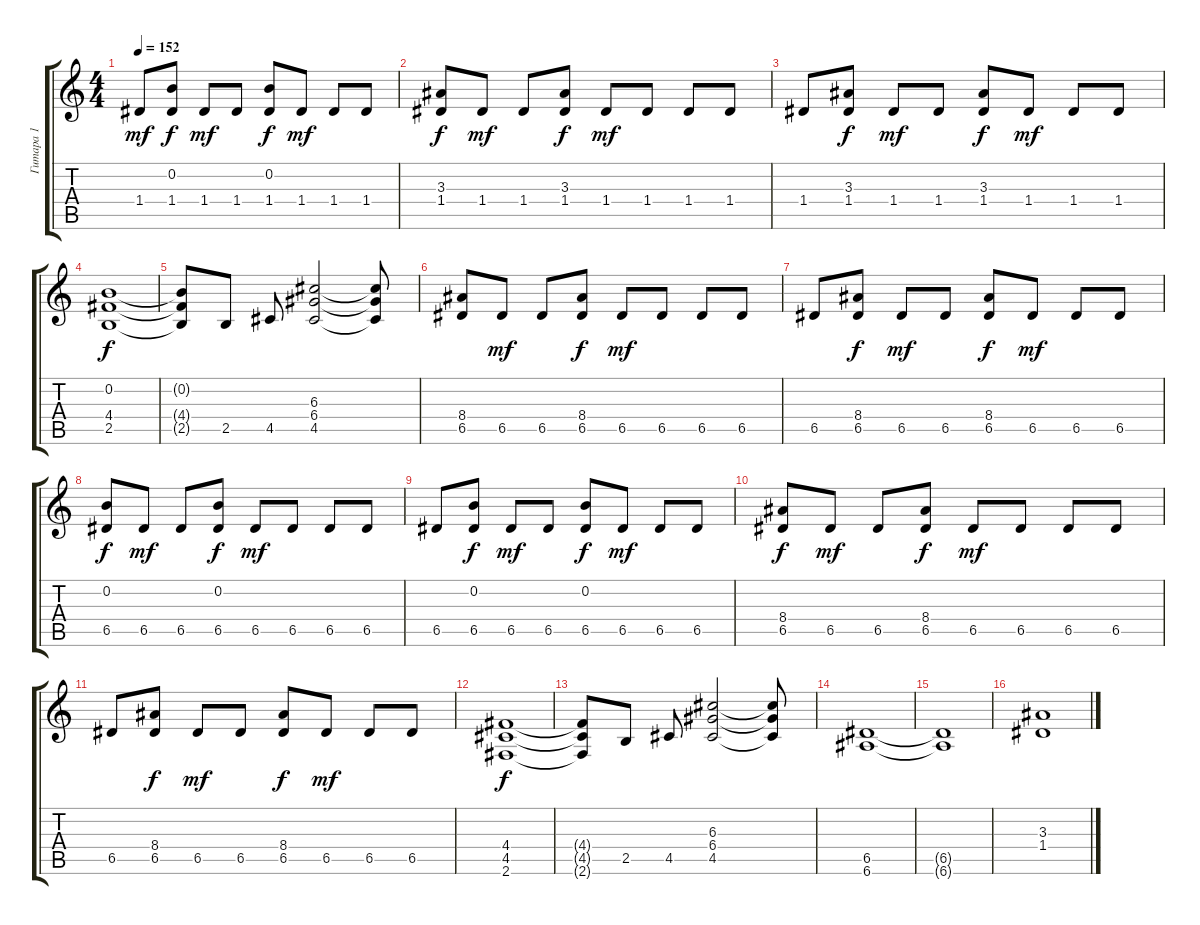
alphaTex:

\track ("Гитара 1" "Гитара 1") {instrument distortionguitar}
\staff {score tabs}
\tuning (E4 B3 G3 D3 A2 E2) {hide}
\ts (4 4)
\tempo 152
\clef g2
\ks c
1.4.8{dy mf} (0.2 1.4).8{dy f} 1.4.8{dy mf} 1.4.8 (0.2 1.4).8{dy f} 1.4.8{dy mf} 1.4.8 1.4.8 |
(3.3 1.4).8{dy f} 1.4.8{dy mf} 1.4.8 (3.3 1.4).8{dy f} 1.4.8{dy mf} 1.4.8 1.4.8 1.4.8 |
1.4.8 (3.3 1.4).8{dy f} 1.4.8{dy mf} 1.4.8 (3.3 1.4).8{dy f} 1.4.8{dy mf} 1.4.8 1.4.8 |
(0.2 4.4 2.5).1{dy f} |
(0.2{t} 4.4{t} 2.5{t}).8 2.5.8 4.5.8 (6.3 6.4 4.5).2 (6.3{t} 6.4{t} 4.5{t}).8 |
(8.4 6.5).8 6.5.8{dy mf} 6.5.8 (8.4 6.5).8{dy f} 6.5.8{dy mf} 6.5.8 6.5.8 6.5.8 |
6.5.8 (8.4 6.5).8{dy f} 6.5.8{dy mf} 6.5.8 (8.4 6.5).8{dy f} 6.5.8{dy mf} 6.5.8 6.5.8 |
(0.2 6.5).8{dy f} 6.5.8{dy mf} 6.5.8 (0.2 6.5).8{dy f} 6.5.8{dy mf} 6.5.8 6.5.8 6.5.8 |
6.5.8 (0.2 6.5).8{dy f} 6.5.8{dy mf} 6.5.8 (0.2 6.5).8{dy f} 6.5.8{dy mf} 6.5.8 6.5.8 |
(8.4 6.5).8{dy f} 6.5.8{dy mf} 6.5.8 (8.4 6.5).8{dy f} 6.5.8{dy mf} 6.5.8 6.5.8 6.5.8 |
6.5.8 (8.4 6.5).8{dy f} 6.5.8{dy mf} 6.5.8 (8.4 6.5).8{dy f} 6.5.8{dy mf} 6.5.8 6.5.8 |
(4.4 4.5 2.6).1{dy f} |
(4.4{t} 4.5{t} 2.6{t}).8 2.5.8 4.5.8 (6.3 6.4 4.5).2 (6.3{t} 6.4{t} 4.5{t}).8 |
(6.5 6.6).1 |
(6.5{t} 6.6{t}).1 |
(3.3 1.4).1
